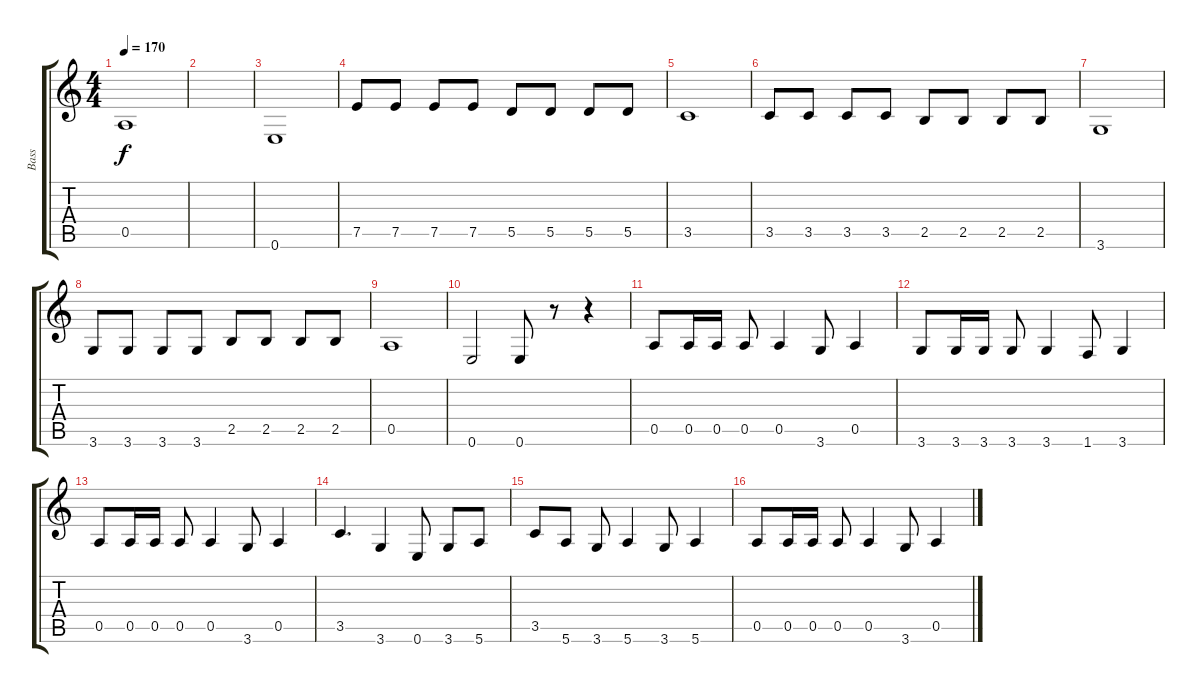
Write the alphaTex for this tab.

\track ("Bass" "Bass") {instrument electricbassfinger}
\staff {score tabs}
\tuning (E4 B3 G3 D3 A2 E2) {hide}
\ts (4 4)
\tempo 170
\clef g2
\ks c
0.5.1{dy f} |
|
0.6.1 |
7.5.8 7.5.8 7.5.8 7.5.8 5.5.8 5.5.8 5.5.8 5.5.8 |
3.5.1 |
3.5.8 3.5.8 3.5.8 3.5.8 2.5.8 2.5.8 2.5.8 2.5.8 |
3.6.1 |
3.6.8 3.6.8 3.6.8 3.6.8 2.5.8 2.5.8 2.5.8 2.5.8 |
0.5.1 |
0.6.2 0.6.8 r.8 r.4 |
0.5.8 0.5.16 0.5.16 0.5.8 0.5.4 3.6.8 0.5.4 |
3.6.8 3.6.16 3.6.16 3.6.8 3.6.4 1.6.8 3.6.4 |
0.5.8 0.5.16 0.5.16 0.5.8 0.5.4 3.6.8 0.5.4 |
3.5.4{d} 3.6.4 0.6.8 3.6.8 5.6.8 |
3.5.8 5.6.8 3.6.8 5.6.4 3.6.8 5.6.4 |
0.5.8 0.5.16 0.5.16 0.5.8 0.5.4 3.6.8 0.5.4
